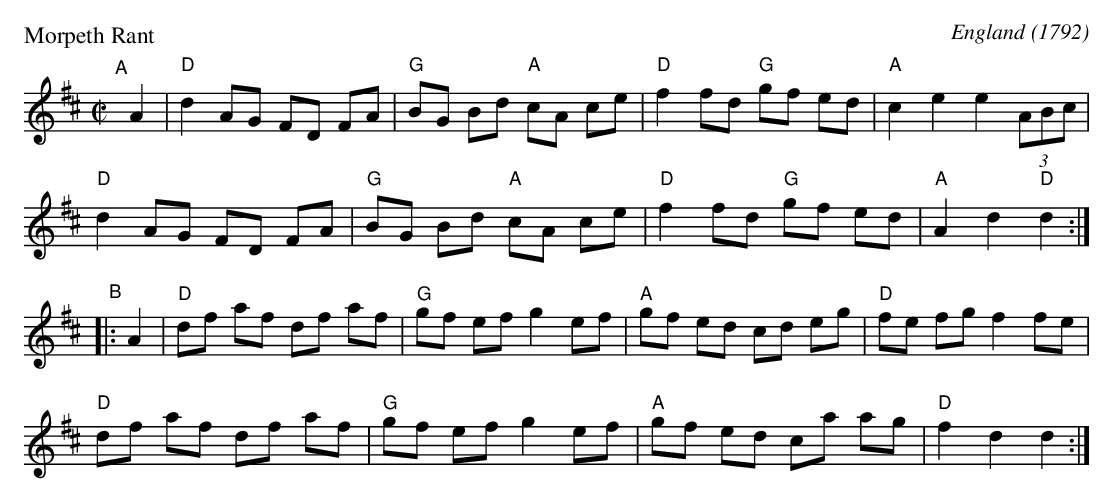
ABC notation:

X:1
P: Morpeth Rant
C: England (1792)
M: C|
L: 1/8
K: D
"^A"[|] A2 |\
"D"d2 AG FD FA | "G"BG Bd "A"cA ce | "D"f2 fd "G"gf ed | "A"c2 e2 e2 (3ABc |
"D"d2 AG FD FA | "G"BG Bd "A"cA ce | "D"f2 fd "G"gf ed | "A"A2 d2 "D"d2 :|
"^B"|: A2 |\
"D"df af df af | "G"gf ef g2 ef | "A"gf ed cd eg | "D"fe fg f2 fe |
"D"df af df af | "G"gf ef g2 ef | "A"gf ed ca ag | "D"f2 d2 d2 :|
